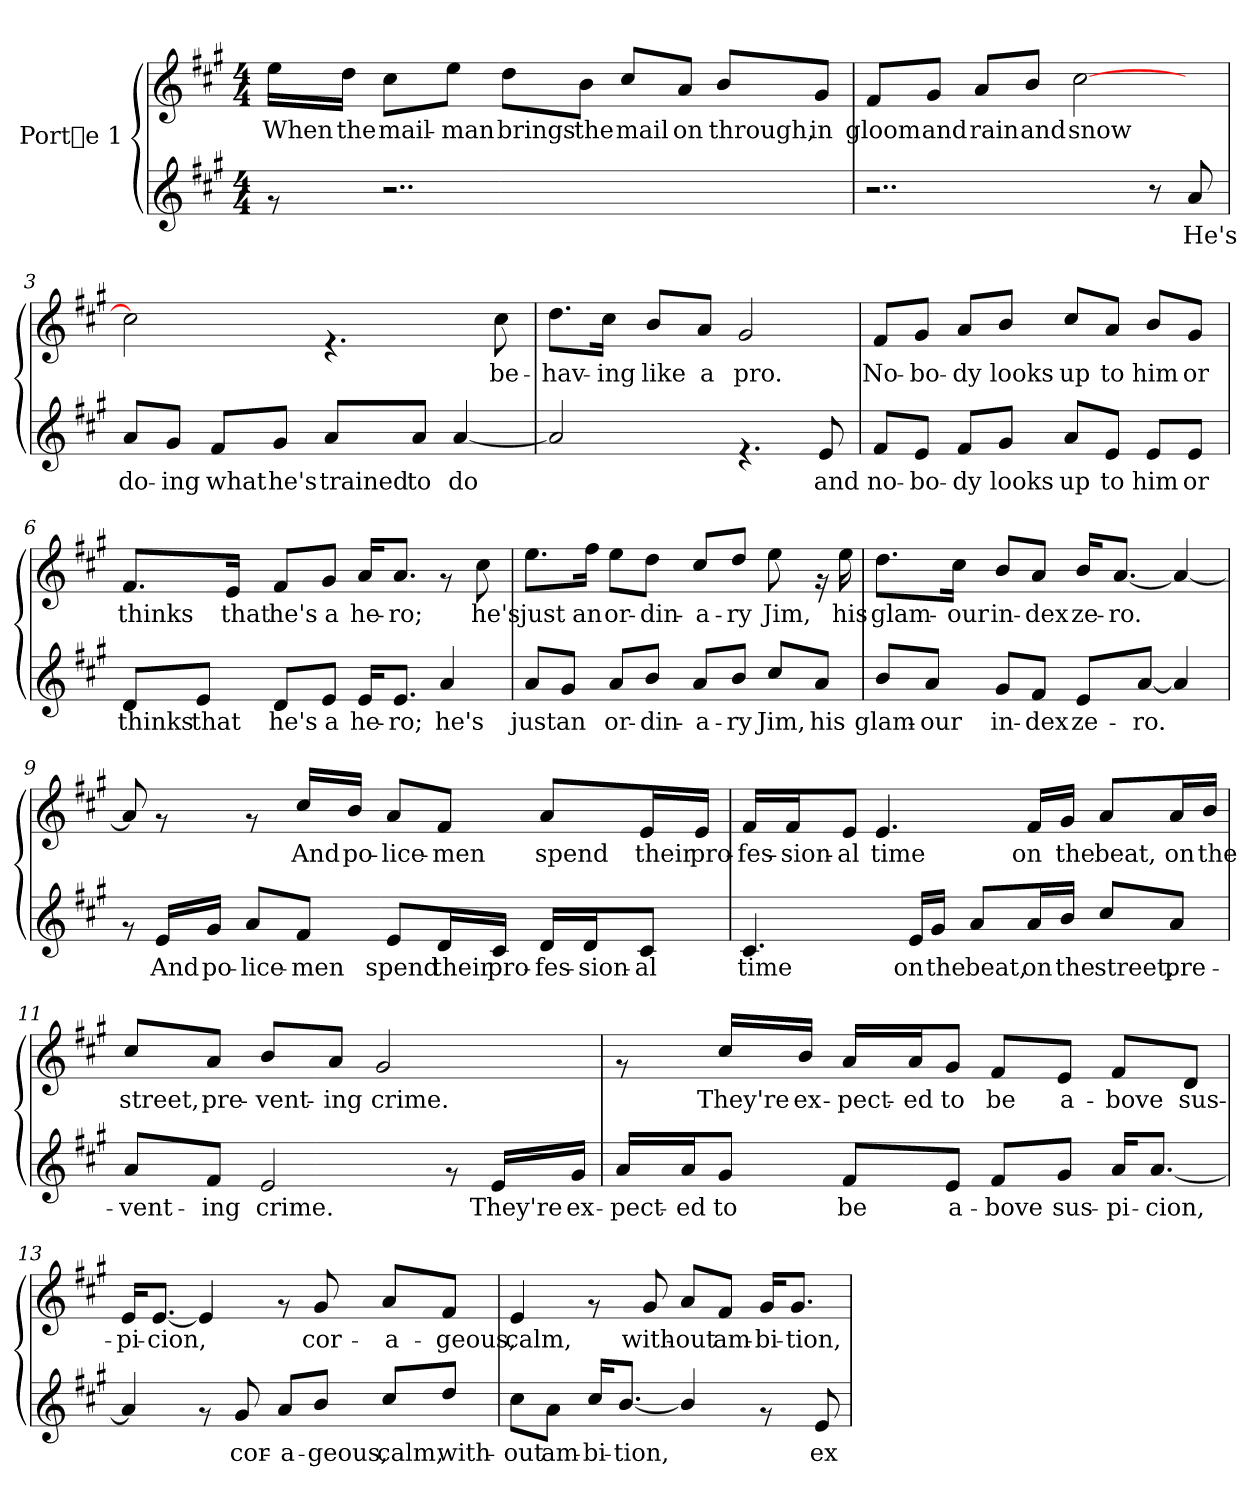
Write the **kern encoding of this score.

**kern	**text	**kern	**text
*part1	*part1	*part1	*part1
*staff2	*staff2	*staff1	*staff1
*I"Porte 1	*	*	*
!!LO:PB:g=z
*stria5	*	*stria5	*
*clefG2	*	*clefG2	*
*ITrd1c2	*	*ITrd1c2	*
*k[f#]	*	*k[f#]	*
*G:	*	*G:	*
*M4/4	*	*M4/4	*
*MM76	*	*MM76	*
=1	=1	=1	=1
!	!	!	!LO:LY:b:cj
8rf	.	16dd\L	When
!	!	!	!LO:LY:b:cj
.	.	16cc\J	the
!	!	!	!LO:LY:b:cj
2..r	.	8b\L	mail-
!	!	!	!LO:LY:b:cj
.	.	8dd\J	-man
!	!	!	!LO:LY:b:cj
.	.	8cc\L	brings
!	!	!	!LO:LY:b:cj
.	.	8a\J	the
!	!	!	!LO:LY:b:cj
.	.	8b/L	mail
!	!	!	!LO:LY:b:cj
.	.	8g/J	on
!	!	!	!LO:LY:b:cj
.	.	8a/L	through,
!	!	!	!LO:LY:b:cj
8ryy	.	8f#/J	in
=2	=2	=2	=2
!	!	!	!LO:LY:b:cj
2..r	.	8e/L	gloom
!	!	!	!LO:LY:b:cj
.	.	8f#/J	and
!	!	!	!LO:LY:b:cj
.	.	8g/L	rain
!	!	!	!LO:LY:b:cj
.	.	8a/J	and
!	!	!	!LO:LY:b:cj
.	.	[>2b\	snow
8r	.	.	.
!	!LO:LY:b:cj	!	!
8g/	He's	8ryy	.
!!LO:LB:g=z
=3	=3	=3	=3
!	!LO:LY:b:cj	!	!LO:LY:b:cj
8g/L	-do-	2b\]	.
!	!LO:LY:b:cj	!	!
8f#/J	-ing	.	.
!	!LO:LY:b:cj	!	!
8e/L	what	.	.
!	!LO:LY:b:cj	!	!
8f#/J	he's	.	.
!	!LO:LY:b:cj	!	!
8g/L	trained	4.rf	.
!	!LO:LY:b:cj	!	!
8g/J	to	.	.
!	!LO:LY:b:cj	!	!
[<4g/	do	.	.
!	!	!	!LO:LY:b:cj
.	.	8b\	be-
=4	=4	=4	=4
!	!LO:LY:b:cj	!	!LO:LY:b:cj
2g/]	.	8.cc\L	hav-
!	!	!	!LO:LY:b:cj
.	.	16b\J	-ing
!	!	!	!LO:LY:b:cj
.	.	8a/L	like
!	!	!	!LO:LY:b:cj
.	.	8g/J	a
!	!	!	!LO:LY:b:cj
4.rf	.	2f#/	pro.
!	!LO:LY:b:cj	!	!
8d/	and	.	.
=5	=5	=5	=5
!	!LO:LY:b:cj	!	!LO:LY:b:cj
8e/L	no-	8e/L	No-
!	!LO:LY:b:cj	!	!LO:LY:b:cj
8d/J	-bo-	8f#/J	-bo-
!	!LO:LY:b:cj	!	!LO:LY:b:cj
8e/L	-dy	8g/L	-dy
!	!LO:LY:b:cj	!	!LO:LY:b:cj
8f#/J	looks	8a/J	looks
!	!LO:LY:b:cj	!	!LO:LY:b:cj
8g/L	up	8b/L	up
!	!LO:LY:b:cj	!	!LO:LY:b:cj
8d/J	to	8g/J	to
!	!LO:LY:b:cj	!	!LO:LY:b:cj
8d/L	him	8a/L	him
!	!LO:LY:b:cj	!	!LO:LY:b:cj
8d/J	or	8f#/J	or
!!LO:LB:g=z
=6	=6	=6	=6
!	!LO:LY:b:cj	!	!LO:LY:b:cj
8c/L	thinks	8.e/L	thinks
!	!LO:LY:b:cj	!	!
8d/J	that	.	.
!	!	!	!LO:LY:b:cj
.	.	16d/J	that
!	!LO:LY:b:cj	!	!LO:LY:b:cj
8c/L	he's	8e/L	he's
!	!LO:LY:b:cj	!	!LO:LY:b:cj
8d/J	a	8f#/J	a
!	!LO:LY:b:cj	!	!LO:LY:b:cj
16d/L	he-	16g/L	he-
!	!LO:LY:b:cj	!	!LO:LY:b:cj
8.d/J	-ro;	8.g/J	-ro;
!	!LO:LY:b:cj	!	!
4g/	he's	8rf	.
!	!	!	!LO:LY:b:cj
.	.	8b\	he's
=7	=7	=7	=7
!	!LO:LY:b:cj	!	!LO:LY:b:cj
8g/L	just	8.dd\L	just
!	!LO:LY:b:cj	!	!
8f#/J	an	.	.
!	!	!	!LO:LY:b:cj
.	.	16ee\J	an
!	!LO:LY:b:cj	!	!LO:LY:b:cj
8g/L	or-	8dd\L	or-
!	!LO:LY:b:cj	!	!LO:LY:b:cj
8a/J	-din-	8cc\J	-din-
!	!LO:LY:b:cj	!	!LO:LY:b:cj
8g/L	-a-	8b/L	-a-
!	!LO:LY:b:cj	!	!LO:LY:b:cj
8a/J	-ry	8cc/J	-ry
!	!LO:LY:b:cj	!	!LO:LY:b:cj
8b/L	Jim,	8dd\	Jim,
!	!LO:LY:b:cj	!	!
8g/J	his	16rf	.
!	!	!	!LO:LY:b:cj
.	.	16dd\	his
=8	=8	=8	=8
!	!LO:LY:b:cj	!	!LO:LY:b:cj
8a/L	glam-	8.cc\L	glam-
!	!LO:LY:b:cj	!	!
8g/J	-our	.	.
!	!	!	!LO:LY:b:cj
.	.	16b\J	-our
!	!LO:LY:b:cj	!	!LO:LY:b:cj
8f#/L	in-	8a/L	in-
!	!LO:LY:b:cj	!	!LO:LY:b:cj
8e/J	-dex	8g/J	-dex
!	!LO:LY:b:cj	!	!LO:LY:b:cj
8d/L	ze-	16a/L	ze-
!	!	!	!LO:LY:b:cj
.	.	[<8.g/J	-ro.
!	!LO:LY:b:cj	!	!
[<8g/J	-ro.	.	.
!	!LO:LY:b:cj	!	!LO:LY:b:cj
4g/]	.	4g/_<	.
!!LO:LB:g=z
=9	=9	=9	=9
!	!	!	!LO:LY:b:cj
8rf	.	8g/]	.
!	!LO:LY:b:cj	!	!
16d/L	-And	8rf	.
!	!LO:LY:b:cj	!	!
16f#/J	po-	.	.
!	!LO:LY:b:cj	!	!
8g/L	-lice-	8rf	.
!	!LO:LY:b:cj	!	!LO:LY:b:cj
8e/J	-men	16b/L	And
!	!	!	!LO:LY:b:cj
.	.	16a/J	po-
!	!LO:LY:b:cj	!	!LO:LY:b:cj
8d/L	spend	8g/L	-lice-
!	!LO:LY:b:cj	!	!LO:LY:b:cj
16c/	their	8e/J	-men
!	!LO:LY:b:cj	!	!
16B/J	pro-	.	.
!	!LO:LY:b:cj	!	!LO:LY:b:cj
16c/L	-fes-	8g/L	spend
!	!LO:LY:b:cj	!	!
16c/	-sion-	.	.
!	!LO:LY:b:cj	!	!LO:LY:b:cj
8B/J	-al	16d/	their
!	!	!	!LO:LY:b:cj
.	.	16d/J	pro-
=10	=10	=10	=10
!	!LO:LY:b:cj	!	!LO:LY:b:cj
4.B/	time	16e/L	fes-
!	!	!	!LO:LY:b:cj
.	.	16e/	-sion-
!	!	!	!LO:LY:b:cj
.	.	8d/J	-al
!	!	!	!LO:LY:b:cj
.	.	4.d/	time
!	!LO:LY:b:cj	!	!
16d/L	on	.	.
!	!LO:LY:b:cj	!	!
16f#/J	the	.	.
!	!LO:LY:b:cj	!	!
8g/L	beat,	.	.
!	!LO:LY:b:cj	!	!LO:LY:b:cj
16g/	on	16e/L	on
!	!LO:LY:b:cj	!	!LO:LY:b:cj
16a/J	the	16f#/J	the
!	!LO:LY:b:cj	!	!LO:LY:b:cj
8b/L	street,	8g/L	beat,
!	!LO:LY:b:cj	!	!LO:LY:b:cj
8g/J	pre-	16g/	on
!	!	!	!LO:LY:b:cj
.	.	16a/J	the
!!LO:LB:g=z
=11	=11	=11	=11
!	!LO:LY:b:cj	!	!LO:LY:b:cj
8g/L	vent-	8b/L	-street,
!	!LO:LY:b:cj	!	!LO:LY:b:cj
8e/J	-ing	8g/J	pre-
!	!LO:LY:b:cj	!	!LO:LY:b:cj
2d/	crime.	8a/L	-vent-
!	!	!	!LO:LY:b:cj
.	.	8g/J	-ing
!	!	!	!LO:LY:b:cj
.	.	2f#/	crime.
8rf	.	.	.
!	!LO:LY:b:cj	!	!
16d/L	They're	.	.
!	!LO:LY:b:cj	!	!
16f#/J	ex-	.	.
=12	=12	=12	=12
!	!LO:LY:b:cj	!	!
16g/L	-pect-	8rf	.
!	!LO:LY:b:cj	!	!
16g/	-ed	.	.
!	!LO:LY:b:cj	!	!LO:LY:b:cj
8f#/J	to	16b/L	-They're
!	!	!	!LO:LY:b:cj
.	.	16a/J	ex-
!	!LO:LY:b:cj	!	!LO:LY:b:cj
8e/L	be	16g/L	-pect-
!	!	!	!LO:LY:b:cj
.	.	16g/	-ed
!	!LO:LY:b:cj	!	!LO:LY:b:cj
8d/J	a-	8f#/J	to
!	!LO:LY:b:cj	!	!LO:LY:b:cj
8e/L	-bove	8e/L	be
!	!LO:LY:b:cj	!	!LO:LY:b:cj
8f#/J	sus-	8d/J	a-
!	!LO:LY:b:cj	!	!LO:LY:b:cj
16g/L	-pi-	8e/L	-bove
!	!LO:LY:b:cj	!	!
[<8.g/J	-cion,	.	.
!	!	!	!LO:LY:b:cj
.	.	8c/J	sus-
!!LO:PB:g=z
=13	=13	=13	=13
!	!LO:LY:b:cj	!	!LO:LY:b:cj
4g/]	.	16d/L	pi-
!	!	!	!LO:LY:b:cj
.	.	[<8.d/J	-cion,
!	!	!	!LO:LY:b:cj
8rf	.	4d/]	.
!	!LO:LY:b:cj	!	!
8f#/	cor-	.	.
!	!LO:LY:b:cj	!	!
8g/L	-a-	8rf	.
!	!LO:LY:b:cj	!	!LO:LY:b:cj
8a/J	-geous,	8f#/	cor-
!	!LO:LY:b:cj	!	!LO:LY:b:cj
8b/L	calm,	8g/L	-a-
!	!LO:LY:b:cj	!	!LO:LY:b:cj
8cc/J	with-	8e/J	-geous,
=14	=14	=14	=14
!	!LO:LY:b:cj	!	!LO:LY:b:cj
8b\L	out	4d/	-calm,
!	!LO:LY:b:cj	!	!
8g\J	am-	.	.
!	!LO:LY:b:cj	!	!
16b/L	-bi-	8rf	.
!	!LO:LY:b:cj	!	!
[<8.a/J	-tion,	.	.
!	!	!	!LO:LY:b:cj
.	.	8f#/	with-
!	!LO:LY:b:cj	!	!LO:LY:b:cj
4a/]	.	8g/L	-out
!	!	!	!LO:LY:b:cj
.	.	8e/J	am-
!	!	!	!LO:LY:b:cj
8rf	.	16f#/L	-bi-
!	!	!	!LO:LY:b:cj
.	.	8.f#/J	-tion,
!	!LO:LY:b:cj	!	!
8d/	ex-	.	.
=	=	=	=
*-	*-	*-	*-
